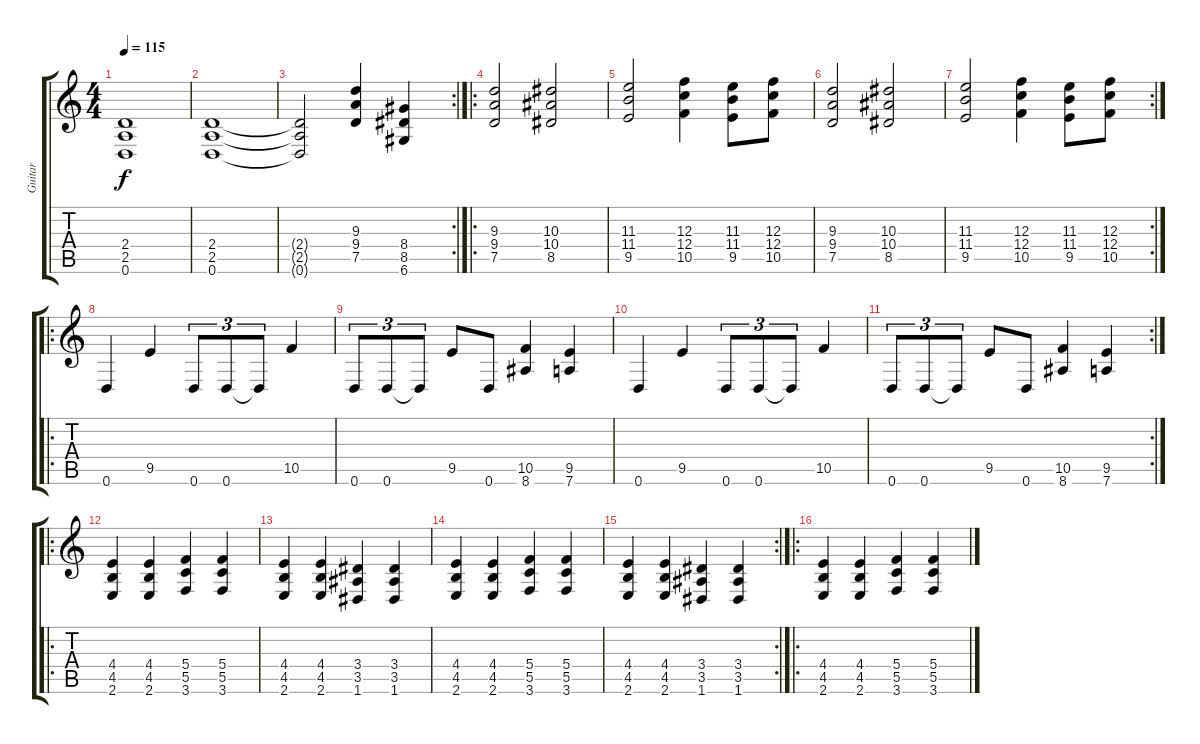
\track ("Guitar" "Guitar") {instrument overdrivenguitar}
\staff {score tabs}
\tuning (D4 A3 F3 C3 G2 D2) {hide}
\ts (4 4)
\tempo 115
\clef g2
\ks c
(2.4{t} 2.5{t} 0.6{t}).1{dy f} |
(2.4 2.5 0.6).1 |
\rc 2
(2.4{t} 2.5{t} 0.6{t}).2 (9.3 9.4 7.5).4 (8.4 8.5 6.6).4 |
\ro
(9.3 9.4 7.5).2 (10.3 10.4 8.5).2 |
(11.3 11.4 9.5).2 (12.3 12.4 10.5).4 (11.3 11.4 9.5).8 (12.3 12.4 10.5).8 |
(9.3 9.4 7.5).2 (10.3 10.4 8.5).2 |
\rc 2
(11.3 11.4 9.5).2 (12.3 12.4 10.5).4 (11.3 11.4 9.5).8 (12.3 12.4 10.5).8 |
\ro
0.6.4 9.5.4 0.6.8{tu (3 2)} 0.6.8{tu (3 2)} 0.6{t}.8{tu (3 2)} 10.5.4 |
0.6.8{tu (3 2)} 0.6.8{tu (3 2)} 0.6{t}.8{tu (3 2)} 9.5.8 0.6.8 (10.5 8.6).4 (9.5 7.6).4 |
0.6.4 9.5.4 0.6.8{tu (3 2)} 0.6.8{tu (3 2)} 0.6{t}.8{tu (3 2)} 10.5.4 |
\rc 2
0.6.8{tu (3 2)} 0.6.8{tu (3 2)} 0.6{t}.8{tu (3 2)} 9.5.8 0.6.8 (10.5 8.6).4 (9.5 7.6).4 |
\ro
(4.4 4.5 2.6).4 (4.4 4.5 2.6).4 (5.4 5.5 3.6).4 (5.4 5.5 3.6).4 |
(4.4 4.5 2.6).4 (4.4 4.5 2.6).4 (3.4 3.5 1.6).4 (3.4 3.5 1.6).4 |
(4.4 4.5 2.6).4 (4.4 4.5 2.6).4 (5.4 5.5 3.6).4 (5.4 5.5 3.6).4 |
\rc 2
(4.4 4.5 2.6).4 (4.4 4.5 2.6).4 (3.4 3.5 1.6).4 (3.4 3.5 1.6).4 |
\ro
(4.4 4.5 2.6).4 (4.4 4.5 2.6).4 (5.4 5.5 3.6).4 (5.4 5.5 3.6).4
